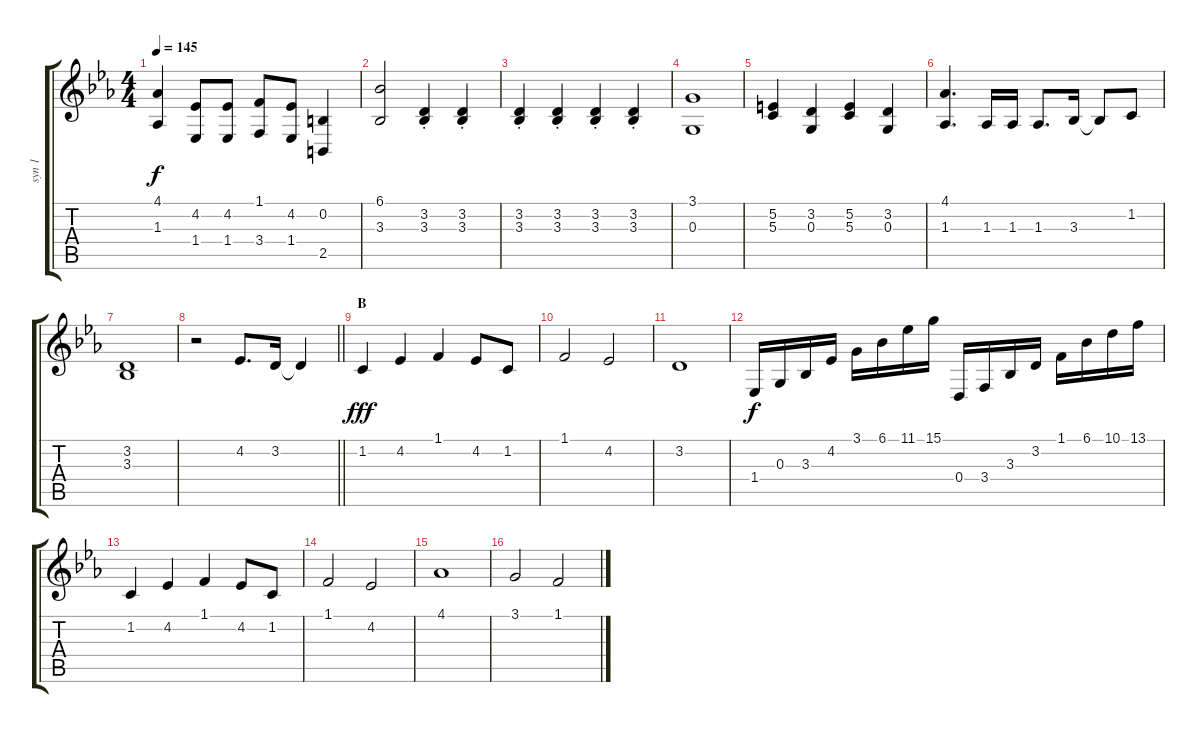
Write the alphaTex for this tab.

\track ("syn 1" "syn 1") {instrument synthstrings1}
\staff {score tabs}
\tuning (E4 B3 G3 D3 A2 E2) {hide}
\ts (4 4)
\tempo 145
\clef g2
\ks eb
(4.1 1.3).4{dy f} (4.2 1.4).8 (4.2 1.4).8 (1.1 3.4).8 (4.2 1.4).8 (0.2 2.5).4 |
(6.1 3.3).2 (3.2{st} 3.3{st}).4 (3.2{st} 3.3{st}).4 |
(3.2{st} 3.3{st}).4 (3.2{st} 3.3{st}).4 (3.2{st} 3.3{st}).4 (3.2{st} 3.3{st}).4 |
(3.1 0.3).1 |
(5.2 5.3).4 (3.2 0.3).4 (5.2 5.3).4 (3.2 0.3).4 |
(4.1 1.3).4{d} 1.3.16 1.3.16 1.3.8{d} 3.3.16 3.3{t}.8 1.2.8 |
(3.2 3.3).1 |
\barLineRight lightlight
r.2 4.2.8{d} 3.2.16 3.2{t}.4 |
\section ("" "B")
1.2.4{dy fff} 4.2.4 1.1.4 4.2.8 1.2.8 |
1.1.2 4.2.2 |
3.2.1 |
1.4.16{dy f} 0.3.16 3.3.16 4.2.16 3.1.16 6.1.16 11.1.16 15.1.16 0.4.16 3.4.16 3.3.16 3.2.16 1.1.16 6.1.16 10.1.16 13.1.16 |
1.2.4 4.2.4 1.1.4 4.2.8 1.2.8 |
1.1.2 4.2.2 |
4.1.1 |
3.1.2 1.1.2
